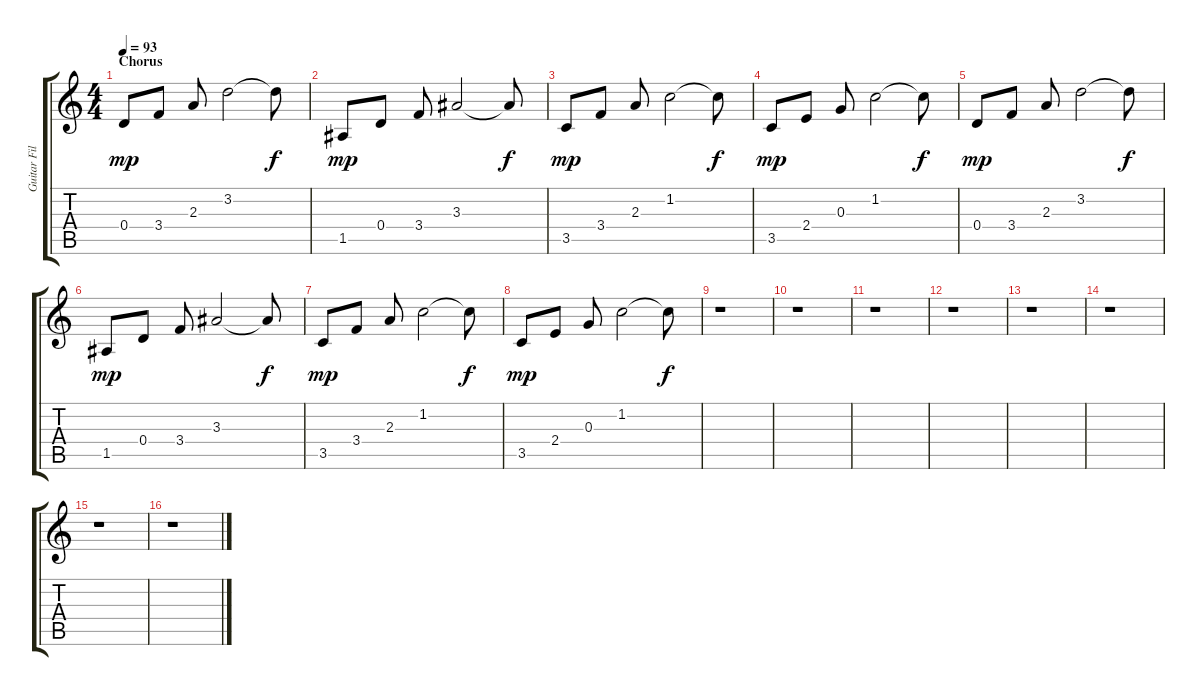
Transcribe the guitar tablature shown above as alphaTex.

\track ("Guitar Fills" "Guitar Fil") {instrument electricguitarjazz}
\staff {score tabs}
\tuning (E4 B3 G3 D3 A2 E2) {hide}
\ts (4 4)
\section ("" "Chorus")
\tempo 93
\clef g2
\ks c
0.4.8{dy mp} 3.4.8 2.3.8 3.2.2 3.2{t}.8{dy f} |
1.5.8{dy mp} 0.4.8 3.4.8 3.3.2 3.3{t}.8{dy f} |
3.5.8{dy mp} 3.4.8 2.3.8 1.2.2 1.2{t}.8{dy f} |
3.5.8{dy mp} 2.4.8 0.3.8 1.2.2 1.2{t}.8{dy f} |
0.4.8{dy mp} 3.4.8 2.3.8 3.2.2 3.2{t}.8{dy f} |
1.5.8{dy mp} 0.4.8 3.4.8 3.3.2 3.3{t}.8{dy f} |
3.5.8{dy mp} 3.4.8 2.3.8 1.2.2 1.2{t}.8{dy f} |
3.5.8{dy mp} 2.4.8 0.3.8 1.2.2 1.2{t}.8{dy f} |
r.1 |
r.1 |
r.1 |
r.1 |
r.1 |
r.1 |
r.1 |
r.1
